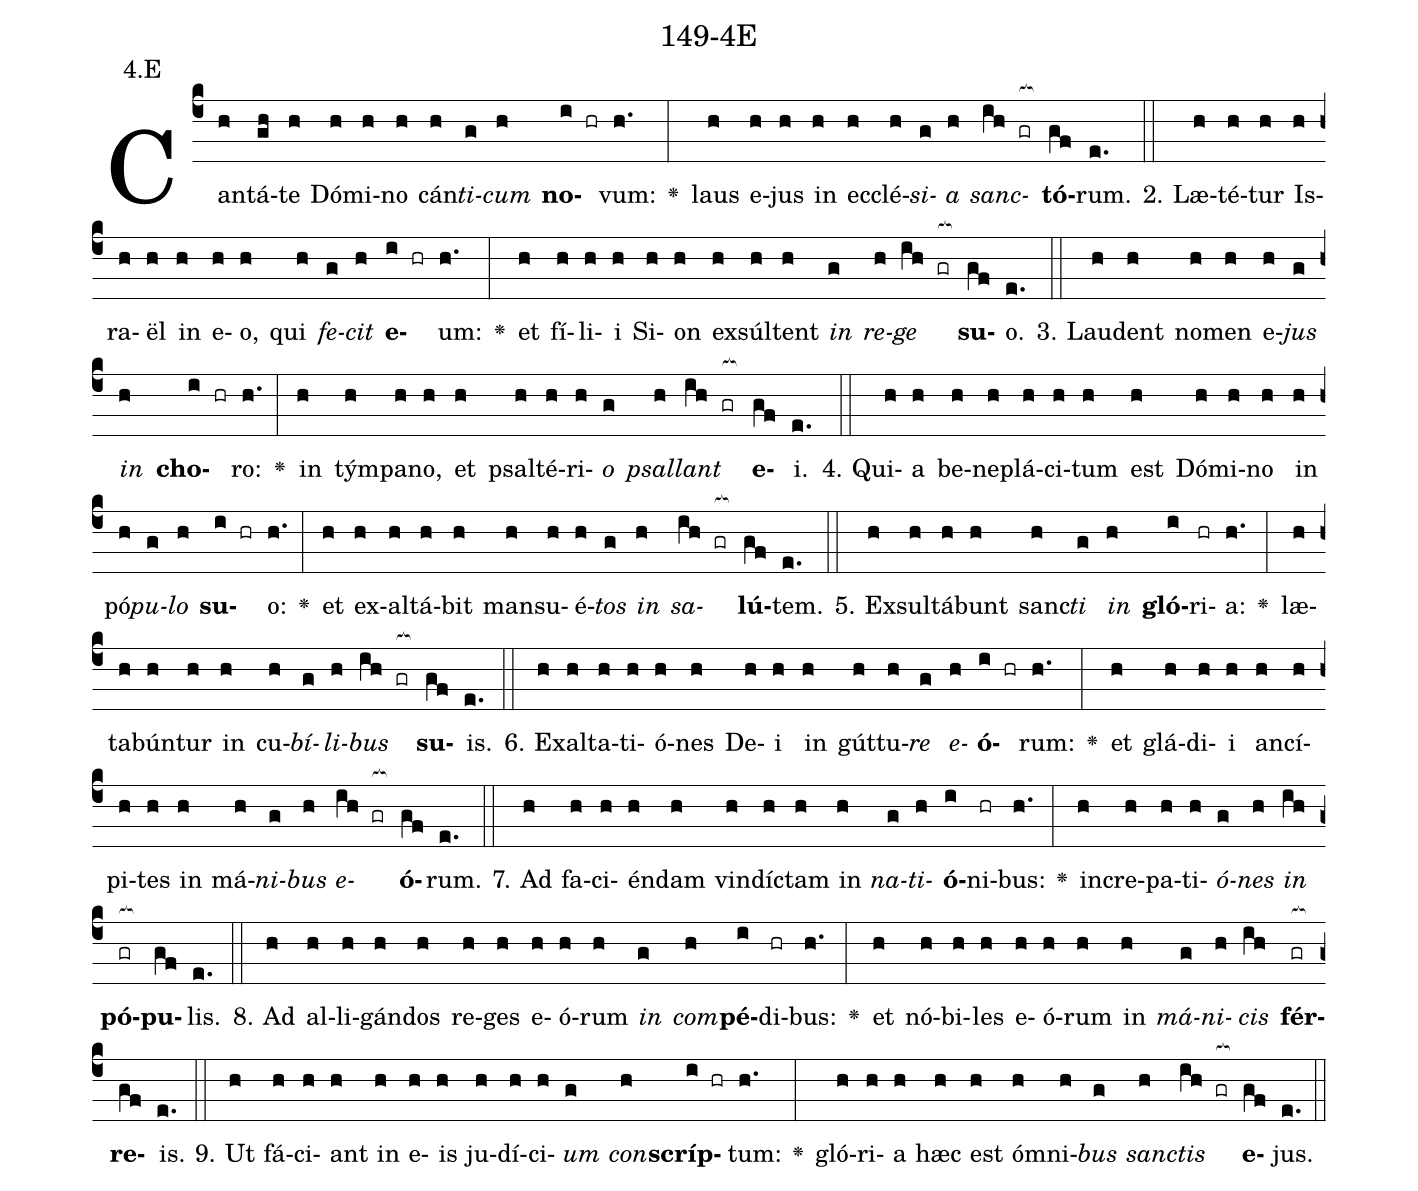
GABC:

name: 149-4E;
annotation: 4.E;
%%
(c4)Can(h)tá(gh)te(h) Dó(h)mi(h)no(h) cán(h)<i>ti</i>(g)<i>cum</i>(h) <b>no</b>(i hr)vum:(h.) <v>\greheightstar</v>(:) laus(h) e(h)jus(h) in(h) ec(h)clé(h)<i>si</i>(g)<i>a</i>(h) <i>sanc</i>(ih gr[ocb:1{])<b>tó</b>(gf[ocb:0}])rum.(e.) (::)
2. Læ(h)té(h)tur(h) Is(h)ra(h)ël(h) in(h) e(h)o,(h) qui(h) <i>fe</i>(g)<i>cit</i>(h) <b>e</b>(i hr)um:(h.) <v>\greheightstar</v>(:) et(h) fí(h)li(h)i(h) Si(h)on(h) ex(h)súl(h)tent(h) <i>in</i>(g) <i>re</i>(h)<i>ge</i>(ih gr[ocb:1{]) <b>su</b>(gf[ocb:0}])o.(e.) (::)
3. Lau(h)dent(h) no(h)men(h) e(h)<i>jus</i>(g) <i>in</i>(h) <b>cho</b>(i hr)ro:(h.) <v>\greheightstar</v>(:) in(h) tým(h)pa(h)no,(h) et(h) psal(h)té(h)ri(h)<i>o</i>(g) <i>psal</i>(h)<i>lant</i>(ih gr[ocb:1{]) <b>e</b>(gf[ocb:0}])i.(e.) (::)
4. Qui(h)a(h) be(h)ne(h)plá(h)ci(h)tum(h) est(h) Dó(h)mi(h)no(h) in(h) pó(h)<i>pu</i>(g)<i>lo</i>(h) <b>su</b>(i hr)o:(h.) <v>\greheightstar</v>(:) et(h) ex(h)al(h)tá(h)bit(h) man(h)su(h)é(h)<i>tos</i>(g) <i>in</i>(h) <i>sa</i>(ih gr[ocb:1{])<b>lú</b>(gf[ocb:0}])tem.(e.) (::)
5. Ex(h)sul(h)tá(h)bunt(h) sanc(h)<i>ti</i>(g) <i>in</i>(h) <b>gló</b>(i)ri(hr)a:(h.) <v>\greheightstar</v>(:) læ(h)ta(h)bún(h)tur(h) in(h) cu(h)<i>bí</i>(g)<i>li</i>(h)<i>bus</i>(ih gr[ocb:1{]) <b>su</b>(gf[ocb:0}])is.(e.) (::)
6. Ex(h)al(h)ta(h)ti(h)ó(h)nes(h) De(h)i(h) in(h) gút(h)tu(h)<i>re</i>(g) <i>e</i>(h)<b>ó</b>(i hr)rum:(h.) <v>\greheightstar</v>(:) et(h) glá(h)di(h)i(h) an(h)cí(h)pi(h)tes(h) in(h) má(h)<i>ni</i>(g)<i>bus</i>(h) <i>e</i>(ih gr[ocb:1{])<b>ó</b>(gf[ocb:0}])rum.(e.) (::)
7. Ad(h) fa(h)ci(h)én(h)dam(h) vin(h)díc(h)tam(h) in(h) <i>na</i>(g)<i>ti</i>(h)<b>ó</b>(i)ni(hr)bus:(h.) <v>\greheightstar</v>(:) in(h)cre(h)pa(h)ti(h)<i>ó</i>(g)<i>nes</i>(h) <i>in</i>(ih) <b>pó</b>(gr[ocb:1{])<b>pu</b>(gf[ocb:0}])lis.(e.) (::)
8. Ad(h) al(h)li(h)gán(h)dos(h) re(h)ges(h) e(h)ó(h)rum(h) <i>in</i>(g) <i>com</i>(h)<b>pé</b>(i)di(hr)bus:(h.) <v>\greheightstar</v>(:) et(h) nó(h)bi(h)les(h) e(h)ó(h)rum(h) in(h) <i>má</i>(g)<i>ni</i>(h)<i>cis</i>(ih) <b>fér</b>(gr[ocb:1{])<b>re</b>(gf[ocb:0}])is.(e.) (::)
9. Ut(h) fá(h)ci(h)ant(h) in(h) e(h)is(h) ju(h)dí(h)ci(h)<i>um</i>(g) <i>con</i>(h)<b>scríp</b>(i hr)tum:(h.) <v>\greheightstar</v>(:) gló(h)ri(h)a(h) hæc(h) est(h) óm(h)ni(h)<i>bus</i>(g) <i>sanc</i>(h)<i>tis</i>(ih gr[ocb:1{]) <b>e</b>(gf[ocb:0}])jus.(e.) (::)
